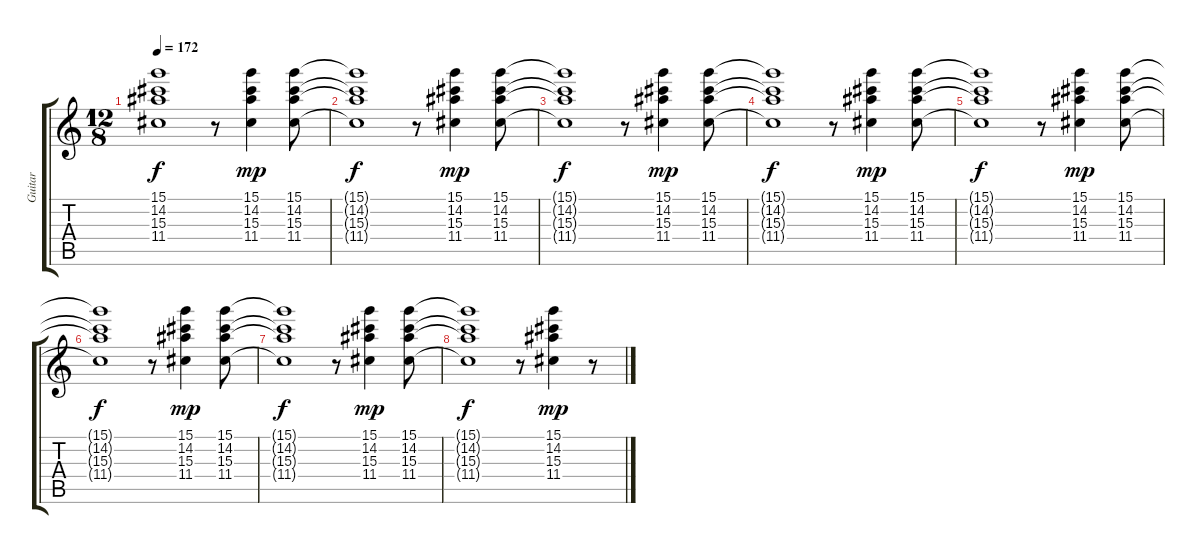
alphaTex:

\track ("Guitar" "Guitar") {instrument overdrivenguitar}
\staff {score tabs}
\tuning (E4 B3 G3 D3 A2 E2) {hide}
\ts (12 8)
\tempo 172
\clef g2
\ks c
(15.1{t} 14.2{t} 15.3{t} 11.4{t}).1{dy f} r.8 (15.1 14.2 15.3 11.4).4{dy mp volume 13} (15.1 14.2 15.3 11.4).8 |
(15.1{t} 14.2{t} 15.3{t} 11.4{t}).1{dy f} r.8 (15.1 14.2 15.3 11.4).4{dy mp volume 12} (15.1 14.2 15.3 11.4).8{volume 12} |
(15.1{t} 14.2{t} 15.3{t} 11.4{t}).1{dy f} r.8 (15.1 14.2 15.3 11.4).4{dy mp volume 10} (15.1 14.2 15.3 11.4).8 |
(15.1{t} 14.2{t} 15.3{t} 11.4{t}).1{dy f} r.8 (15.1 14.2 15.3 11.4).4{dy mp volume 9} (15.1 14.2 15.3 11.4).8{volume 8} |
(15.1{t} 14.2{t} 15.3{t} 11.4{t}).1{dy f} r.8 (15.1 14.2 15.3 11.4).4{dy mp volume 7} (15.1 14.2 15.3 11.4).8{volume 7} |
(15.1{t} 14.2{t} 15.3{t} 11.4{t}).1{dy f} r.8 (15.1 14.2 15.3 11.4).4{dy mp volume 4} (15.1 14.2 15.3 11.4).8{volume 3} |
(15.1{t} 14.2{t} 15.3{t} 11.4{t}).1{dy f} r.8 (15.1 14.2 15.3 11.4).4{dy mp volume 1} (15.1 14.2 15.3 11.4).8{volume 1} |
(15.1{t} 14.2{t} 15.3{t} 11.4{t}).1{dy f} r.8 (15.1 14.2 15.3 11.4).4{dy mp volume 0} r.8
